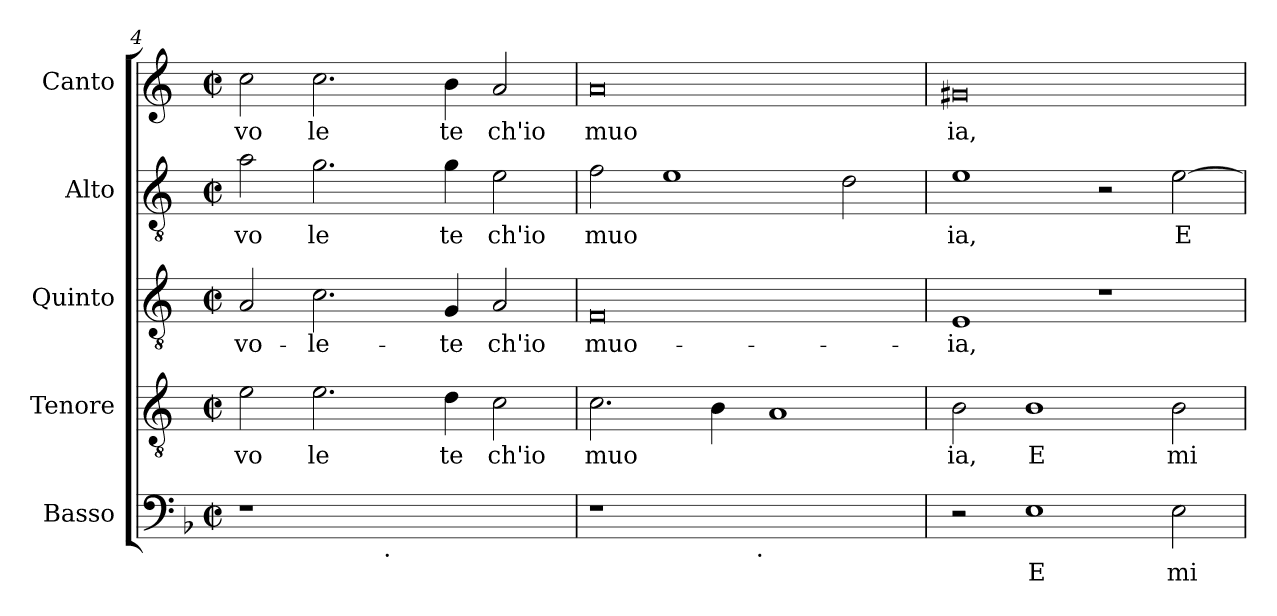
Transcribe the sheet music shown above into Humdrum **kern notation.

**kern	**text	**kern	**text	**kern	**text	**kern	**text	**kern	**text
*part5	*part5	*part4	*part4	*part3	*part3	*part2	*part2	*part1	*part1
*staff5	*staff5	*staff4	*staff4	*staff3	*staff3	*staff2	*staff2	*staff1	*staff1
*I"Basso	*	*I"Tenore	*	*I"Quinto	*	*I"Alto	*	*I"Canto	*
*clefF4	*	*clefGv2	*	*clefGv2	*	*clefGv2	*	*clefG2	*
*	*	*ITrd-3c-5	*	*ITrd-3c-5	*	*ITrd-3c-5	*	*ITrd-3c-5	*
*k[b-]	*	*k[b-]	*	*k[b-]	*	*k[b-]	*	*k[b-]	*
*F:	*	*F:	*	*F:	*	*F:	*	*F:	*
*M2/2	*	*M2/2	*	*M2/2	*	*M2/2	*	*M2/2	*
*met(c|)	*	*met(c|)	*	*met(c|)	*	*met(c|)	*	*met(c|)	*
=4	=4	=4	=4	=4	=4	=4	=4	=4	=4
!	!	!	!LO:LY:b:cj	!	!LO:LY:b:cj	!	!LO:LY:b:cj	!	!LO:LY:b:cj
*^	*	*	*	*	*	*	*	*	*
1r	2ryy	.	2a\	vo	2d/	vo-	2dd\	vo	2ff\	vo
!	!	!	!	!LO:LY:b:cj	!	!LO:LY:b:cj	!	!LO:LY:b:cj	!	!LO:LY:b:cj
.	4...ryy	.	2.a\	le	2.f\	-le-	2.cc\	le	2.ff\	le
!	!LO:TX:b:t=.	!	!	!	!	!	!	!	!	!
.	1ryy	.	.	.	.	.	.	.	.	.
1ryy	.	.	.	.	.	.	.	.	.	.
!	!	!	!	!LO:LY:b:cj	!	!LO:LY:b:cj	!	!LO:LY:b:cj	!	!LO:LY:b:cj
.	.	.	4g\	te	4c/	-te	4cc\	te	4ee\	te
!	!	!	!	!LO:LY:b:cj	!	!LO:LY:b:cj	!	!LO:LY:b:cj	!	!LO:LY:b:cj
.	.	.	2f\	ch'io	2d/	ch'io	2a\	ch'io	2dd/	ch'io
.	32ryy	.	.	.	.	.	.	.	.	.
=5	=5	=5	=5	=5	=5	=5	=5	=5	=5	=5
!	!	!	!	!LO:LY:b:cj	!	!LO:LY:b:cj	!	!LO:LY:b:cj	!	!LO:LY:b:cj
1r	2ryy	.	2.f\	muo	0B-	muo-	2b-\	muo	0dd>	muo
!	!	!	!	!	!	!	!	!LO:LY:b:cj	!	!
.	4...ryy	.	.	.	.	.	1a	.	.	.
!	!	!	!	!LO:LY:b:cj	!	!	!	!	!	!
.	.	.	4e\	.	.	.	.	.	.	.
!	!LO:TX:b:t=.	!	!	!	!	!	!	!	!	!
.	1ryy	.	.	.	.	.	.	.	.	.
!	!	!	!	!LO:LY:b:cj	!	!	!	!	!	!
1ryy	.	.	1d	.	.	.	.	.	.	.
!	!	!	!	!	!	!	!	!LO:LY:b:cj	!	!
.	.	.	.	.	.	.	2g\	.	.	.
.	32ryy	.	.	.	.	.	.	.	.	.
!!LO:LB:g=z
=6	=6	=6	=6	=6	=6	=6	=6	=6	=6	=6
!	!	!	!	!LO:LY:b:cj	!	!LO:LY:b:cj	!	!LO:LY:b:cj	!	!LO:LY:b:cj
*v	*v	*	*	*	*	*	*	*	*	*
2r	.	2e\	ia,	1A	-ia,	1a	ia,	0cc#X	ia,
!	!LO:LY:b:cj	!	!LO:LY:b:cj	!	!	!	!	!	!
1E	E	1e	E	.	.	.	.	.	.
.	.	.	.	1r	.	2r	.	.	.
!	!LO:LY:b:cj	!	!LO:LY:b:cj	!	!	!	!LO:LY:b:cj	!	!
2E\	mi	2e\	mi	.	.	[>2a\	E	.	.
=	=	=	=	=	=	=	=	=	=
*-	*-	*-	*-	*-	*-	*-	*-	*-	*-
